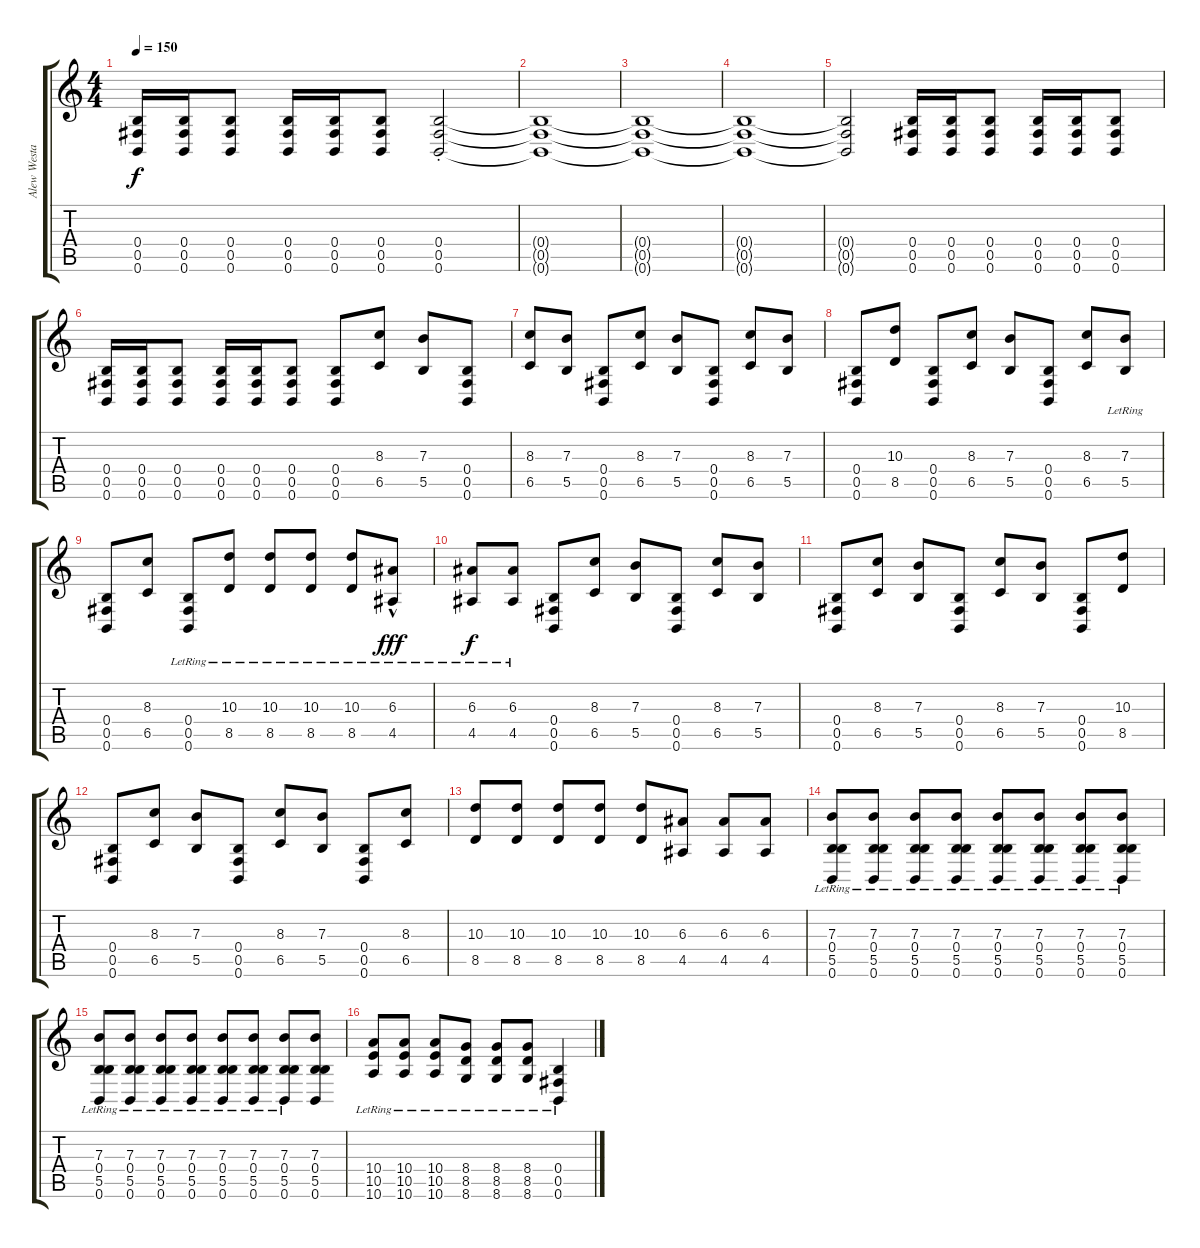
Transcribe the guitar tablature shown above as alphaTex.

\track ("Alew Westaway Dist." "Alew Westa") {instrument distortionguitar}
\staff {score tabs}
\tuning (Db4 Ab3 E3 B2 Gb2 B1) {hide}
\ts (4 4)
\tempo 150
\clef g2
\ks c
(0.4 0.5 0.6).16{dy f} (0.4 0.5 0.6).16 (0.4 0.5 0.6).8 (0.4 0.5 0.6).16 (0.4 0.5 0.6).16 (0.4 0.5 0.6).8 (0.4{st} 0.5{st} 0.6{st}).2 |
(0.4{t} 0.5{t} 0.6{t}).1 |
(0.4{t} 0.5{t} 0.6{t}).1 |
(0.4{t} 0.5{t} 0.6{t}).1 |
(0.4{t} 0.5{t} 0.6{t}).2 (0.4 0.5 0.6).16 (0.4 0.5 0.6).16 (0.4 0.5 0.6).8 (0.4 0.5 0.6).16 (0.4 0.5 0.6).16 (0.4 0.5 0.6).8 |
(0.4 0.5 0.6).16 (0.4 0.5 0.6).16 (0.4 0.5 0.6).8 (0.4 0.5 0.6).16 (0.4 0.5 0.6).16 (0.4 0.5 0.6).8 (0.4 0.5 0.6).8 (8.3 6.5).8 (7.3 5.5).8 (0.4 0.5 0.6).8 |
(8.3 6.5).8 (7.3 5.5).8 (0.4 0.5 0.6).8 (8.3 6.5).8 (7.3 5.5).8 (0.4 0.5 0.6).8 (8.3 6.5).8 (7.3 5.5).8 |
(0.4 0.5 0.6).8 (10.3 8.5).8 (0.4 0.5 0.6).8 (8.3 6.5).8 (7.3 5.5).8 (0.4 0.5 0.6).8 (8.3 6.5).8 (7.3{lr} 5.5{lr}).8 |
(0.4 0.5 0.6).8 (8.3 6.5).8 (0.4 0.5{lr} 0.6).8 (10.3{lr} 8.5{lr}).8 (10.3{lr} 8.5{lr}).8 (10.3{lr} 8.5{lr}).8 (10.3{lr} 8.5{lr}).8 (6.3 4.5{hac lr}).8{dy fff} |
(6.3{lr} 4.5{lr}).8{dy f} (6.3{lr} 4.5{lr}).8 (0.4 0.5 0.6).8 (8.3 6.5).8 (7.3 5.5).8 (0.4 0.5 0.6).8 (8.3 6.5).8 (7.3 5.5).8 |
(0.4 0.5 0.6).8 (8.3 6.5).8 (7.3 5.5).8 (0.4 0.5 0.6).8 (8.3 6.5).8 (7.3 5.5).8 (0.4 0.5 0.6).8 (10.3 8.5).8 |
(0.4 0.5 0.6).8 (8.3 6.5).8 (7.3 5.5).8 (0.4 0.5 0.6).8 (8.3 6.5).8 (7.3 5.5).8 (0.4 0.5 0.6).8 (8.3 6.5).8 |
(10.3 8.5).8 (10.3 8.5).8 (10.3 8.5).8 (10.3 8.5).8 (10.3 8.5).8 (6.3 4.5).8 (6.3 4.5).8 (6.3 4.5).8 |
(7.3{lr} 0.4{lr} 5.5{lr} 0.6{lr}).8 (7.3{lr} 0.4{lr} 5.5{lr} 0.6{lr}).8 (7.3{lr} 0.4{lr} 5.5{lr} 0.6{lr}).8 (7.3{lr} 0.4{lr} 5.5{lr} 0.6{lr}).8 (7.3{lr} 0.4{lr} 5.5{lr} 0.6{lr}).8 (7.3{lr} 0.4{lr} 5.5{lr} 0.6{lr}).8 (7.3{lr} 0.4{lr} 5.5{lr} 0.6{lr}).8 (7.3{lr} 0.4{lr} 5.5{lr} 0.6{lr}).8 |
(7.3{lr} 0.4{lr} 5.5{lr} 0.6{lr}).8 (7.3{lr} 0.4{lr} 5.5{lr} 0.6{lr}).8 (7.3{lr} 0.4{lr} 5.5{lr} 0.6{lr}).8 (7.3{lr} 0.4{lr} 5.5{lr} 0.6{lr}).8 (7.3{lr} 0.4{lr} 5.5{lr} 0.6{lr}).8 (7.3{lr} 0.4{lr} 5.5{lr} 0.6{lr}).8 (7.3{lr} 0.4{lr} 5.5{lr} 0.6{lr}).8 (7.3 0.4 5.5 0.6).8 |
(10.4{lr} 10.5{lr} 10.6{lr}).8 (10.4{lr} 10.5{lr} 10.6{lr}).8 (10.4{lr} 10.5{lr} 10.6{lr}).8 (8.4{lr} 8.5{lr} 8.6{lr}).8 (8.4{lr} 8.5{lr} 8.6{lr}).8 (8.4{lr} 8.5{lr} 8.6{lr}).8 (0.4{lr} 0.5{lr} 0.6{lr}).4
